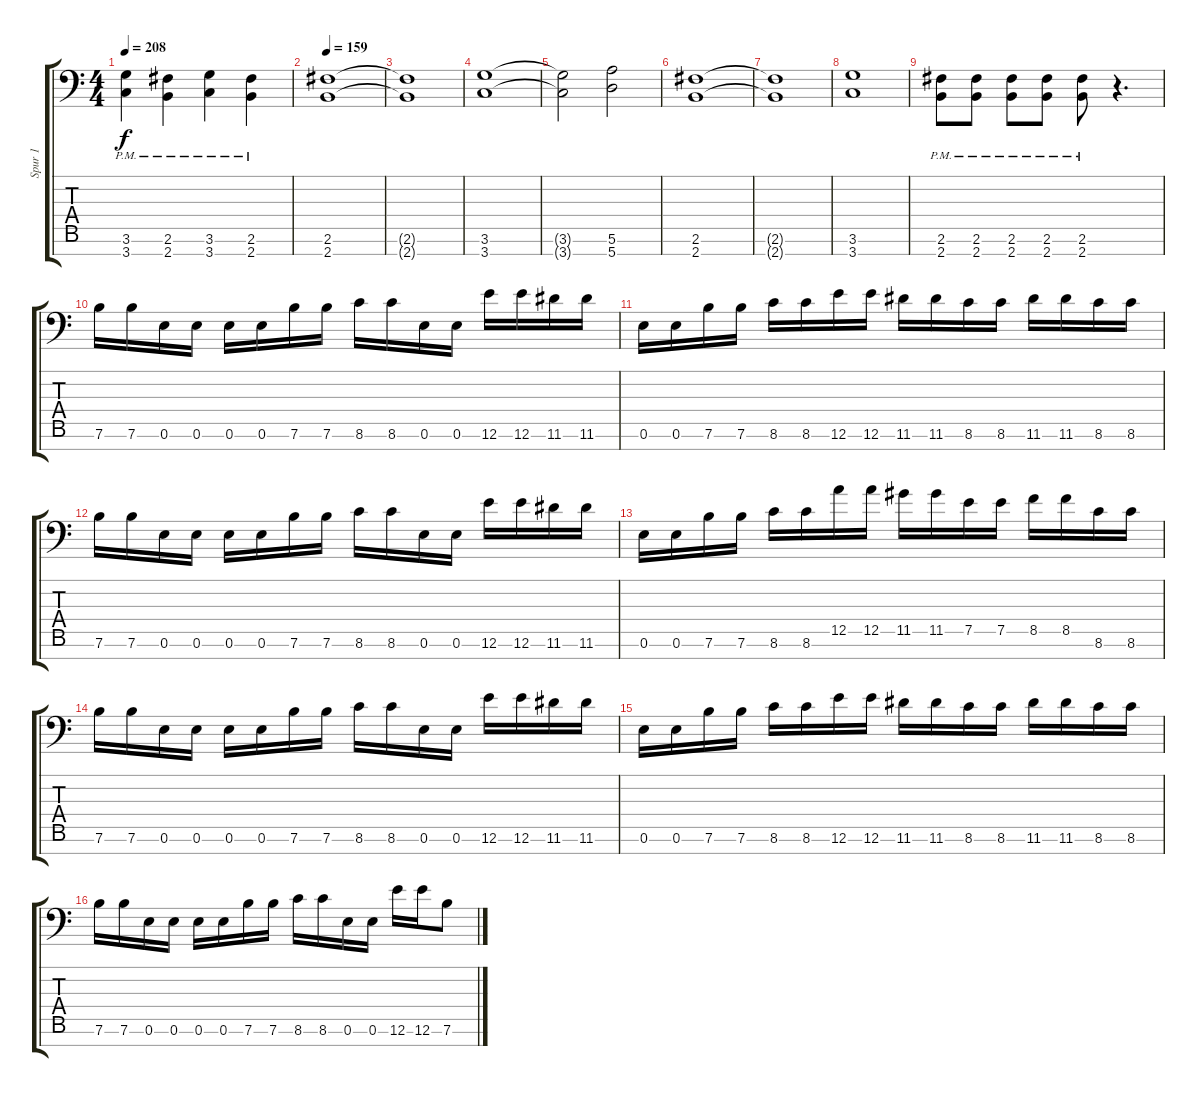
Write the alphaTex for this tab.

\track ("Spur 1" "Spur 1") {instrument distortionguitar}
\staff {score tabs}
\tuning (E4 B3 Gb3 D3 A2 E2 A1) {hide}
\ts (4 4)
\tempo 208
\clef f4
\ks c
(3.6{pm} 3.7{pm}).4{dy f} (2.6{pm} 2.7{pm}).4 (3.6{pm} 3.7{pm}).4 (2.6{pm} 2.7{pm}).4 |
\tempo 159
(2.6 2.7).1 |
(2.6{t} 2.7{t}).1 |
(3.6 3.7).1 |
(3.6{t} 3.7{t}).2 (5.6 5.7).2 |
(2.6 2.7).1 |
(2.6{t} 2.7{t}).1 |
(3.6 3.7).1 |
(2.6{pm} 2.7{pm}).8 (2.6{pm} 2.7{pm}).8 (2.6{pm} 2.7{pm}).8 (2.6{pm} 2.7{pm}).8 (2.6{pm} 2.7{pm}).8 r.4{d} |
7.6.16 7.6.16 0.6.16 0.6.16 0.6.16 0.6.16 7.6.16 7.6.16 8.6.16 8.6.16 0.6.16 0.6.16 12.6.16 12.6.16 11.6.16 11.6.16 |
0.6.16 0.6.16 7.6.16 7.6.16 8.6.16 8.6.16 12.6.16 12.6.16 11.6.16 11.6.16 8.6.16 8.6.16 11.6.16 11.6.16 8.6.16 8.6.16 |
7.6.16 7.6.16 0.6.16 0.6.16 0.6.16 0.6.16 7.6.16 7.6.16 8.6.16 8.6.16 0.6.16 0.6.16 12.6.16 12.6.16 11.6.16 11.6.16 |
0.6.16 0.6.16 7.6.16 7.6.16 8.6.16 8.6.16 12.5.16 12.5.16 11.5.16 11.5.16 7.5.16 7.5.16 8.5.16 8.5.16 8.6.16 8.6.16 |
7.6.16 7.6.16 0.6.16 0.6.16 0.6.16 0.6.16 7.6.16 7.6.16 8.6.16 8.6.16 0.6.16 0.6.16 12.6.16 12.6.16 11.6.16 11.6.16 |
0.6.16 0.6.16 7.6.16 7.6.16 8.6.16 8.6.16 12.6.16 12.6.16 11.6.16 11.6.16 8.6.16 8.6.16 11.6.16 11.6.16 8.6.16 8.6.16 |
7.6.16 7.6.16 0.6.16 0.6.16 0.6.16 0.6.16 7.6.16 7.6.16 8.6.16 8.6.16 0.6.16 0.6.16 12.6.16 12.6.16 7.6.8
